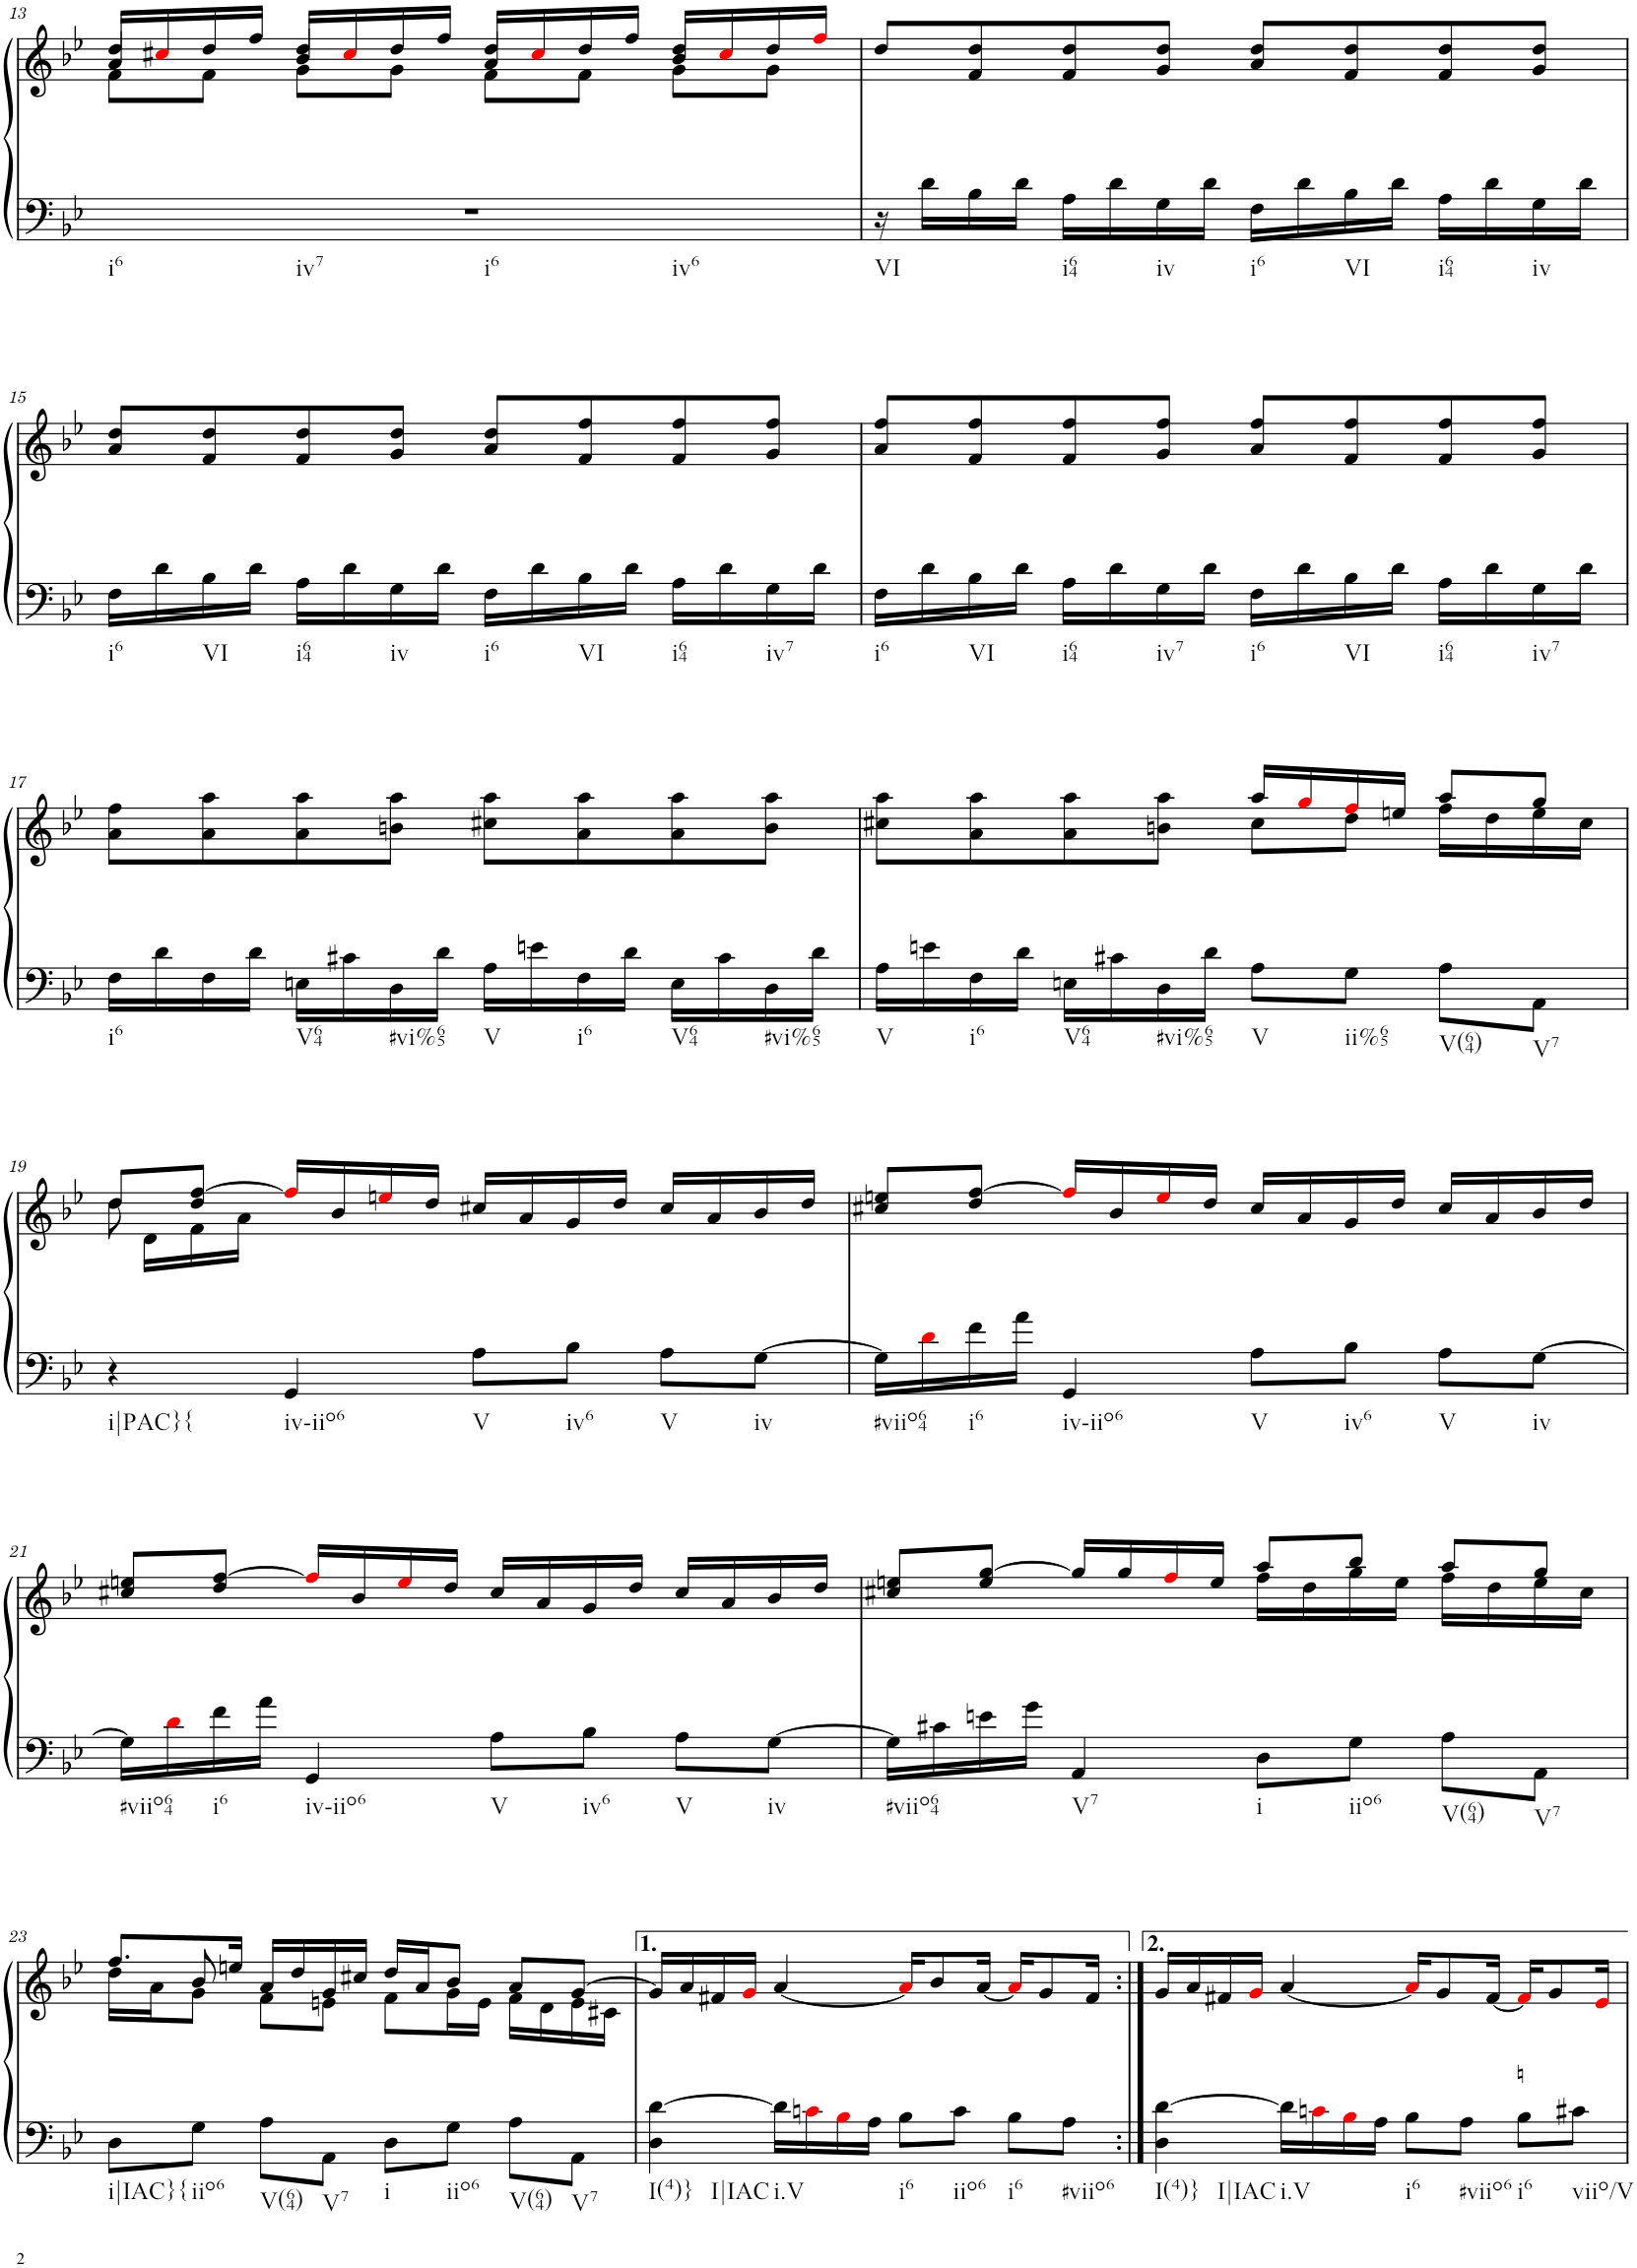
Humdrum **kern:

**kern	**kern
*part1	*part1
*staff2	*staff1
*I"Piano	*
*I'Pno.	*
!!LO:PB:g=z
*clefF4	*clefG2
*k[b-e-]	*k[b-e-]
*M4/4	*M4/4
*met(c)	*met(c)
=13	=13
*	*^
*	*	*^
!LO:TX:b:t=i6	!	!	!
!LO:TX:b:t=iv7	!	!	!
!LO:TX:b:t=i6	!	!	!
!LO:TX:b:t=iv6	!	!	!
1r	16dd/LL	8f\L	4a/
.	16cc#Xi/	.	.
.	16dd/	8f\J	.
.	16ff/JJ	.	.
.	16dd/LL	8g\L	4b-/
.	16cc#i/	.	.
.	16dd/	8g\J	.
.	16ff/JJ	.	.
.	16dd/LL	8f\L	4a/
.	16cc#i/	.	.
.	16dd/	8f\J	.
.	16ff/JJ	.	.
.	16dd/LL	8g\L	4b-/
.	16cc#i/	.	.
.	16dd/	8g\J	.
.	16ffi/JJ	.	.
*	*v	*v	*v
=14	=14
!LO:TX:b:t=VI	!
16r	8dd/L
16d\LL	.
16B-\	8f/ 8dd/
16d\JJ	.
!LO:TX:b:t=i64	!
16A\LL	8f/ 8dd/
16d\	.
!LO:TX:b:t=iv	!
16G\	8g/ 8dd/J
16d\JJ	.
!LO:TX:b:t=i6	!
16F\LL	8a/ 8dd/L
16d\	.
!LO:TX:b:t=VI	!
16B-\	8f/ 8dd/
16d\JJ	.
!LO:TX:b:t=i64	!
16A\LL	8f/ 8dd/
16d\	.
!LO:TX:b:t=iv	!
16G\	8g/ 8dd/J
16d\JJ	.
!!LO:LB:g=z
=15	=15
!LO:TX:b:t=i6	!
16F\LL	8a/ 8dd/L
16d\	.
!LO:TX:b:t=VI	!
16B-\	8f/ 8dd/
16d\JJ	.
!LO:TX:b:t=i64	!
16A\LL	8f/ 8dd/
16d\	.
!LO:TX:b:t=iv	!
16G\	8g/ 8dd/J
16d\JJ	.
!LO:TX:b:t=i6	!
16F\LL	8a/ 8dd/L
16d\	.
!LO:TX:b:t=VI	!
16B-\	8f/ 8ff/
16d\JJ	.
!LO:TX:b:t=i64	!
16A\LL	8f/ 8ff/
16d\	.
!LO:TX:b:t=iv7	!
16G\	8g/ 8ff/J
16d\JJ	.
=16	=16
!LO:TX:b:t=i6	!
16F\LL	8a/ 8ff/L
16d\	.
!LO:TX:b:t=VI	!
16B-\	8f/ 8ff/
16d\JJ	.
!LO:TX:b:t=i64	!
16A\LL	8f/ 8ff/
16d\	.
!LO:TX:b:t=iv7	!
16G\	8g/ 8ff/J
16d\JJ	.
!LO:TX:b:t=i6	!
16F\LL	8a/ 8ff/L
16d\	.
!LO:TX:b:t=VI	!
16B-\	8f/ 8ff/
16d\JJ	.
!LO:TX:b:t=i64	!
16A\LL	8f/ 8ff/
16d\	.
!LO:TX:b:t=iv7	!
16G\	8g/ 8ff/J
16d\JJ	.
!!LO:LB:g=z
=17	=17
!LO:TX:b:t=i6	!
16F\LL	8a\ 8ff\L
16d\	.
16F\	8a\ 8aa\
16d\JJ	.
!LO:TX:b:t=V64	!
16En\LL	8a\ 8aa\
16c#X\	.
!LO:TX:b:t=#vi%65	!
16D\	8bn\ 8aa\J
16d\JJ	.
!LO:TX:b:t=V	!
16A\LL	8cc#X\ 8aa\L
16en\	.
!LO:TX:b:t=i6	!
16F\	8a\ 8aa\
16d\JJ	.
!LO:TX:b:t=V64	!
16E\LL	8a\ 8aa\
16c#\	.
!LO:TX:b:t=#vi%65	!
16D\	8b\ 8aa\J
16d\JJ	.
=18	=18
*	*^
!LO:TX:b:t=V	!	!
16A\LL	8cc#X\ 8aa\L	2ryy
16en\	.	.
!LO:TX:b:t=i6	!	!
16F\	8a\ 8aa\	.
16d\JJ	.	.
!LO:TX:b:t=V64	!	!
16En\LL	8a\ 8aa\	.
16c#X\	.	.
!LO:TX:b:t=#vi%65	!	!
16D\	8bn\ 8aa\J	.
16d\JJ	.	.
!LO:TX:b:t=V	!	!
8A\L	16aa/LL	8cc#\L
.	16ggi/	.
!LO:TX:b:t=ii%65	!	!
8G\J	16ffi/	8dd\J
.	16een/JJ	.
!LO:TX:b:t=V(64)	!	!
8A\L	8aa/L	16ff\LL
.	.	16dd\
!LO:TX:b:t=V7	!	!
8AA\J	8gg/J	16ee\
.	.	16cc#\JJ
!!LO:LB:g=z
=19	=19	=19
*	*	*^
!LO:TX:b:t=i|PAC}{	!	!	!
4r	8dd/L	8dd\	16ryy
.	.	.	16d\LL
.	8dd/ [8ff/J	2..ryy	16f\
.	.	.	16a\JJ
!LO:TX:b:t=iv-iio6	!	!	!
4GG/	16ffi/LL]	.	2.ryy
.	16b-/	.	.
.	16eeni/	.	.
.	16dd/JJ	.	.
!LO:TX:b:t=V	!	!	!
8A\L	16cc#X/LL	.	.
.	16a/	.	.
!LO:TX:b:t=iv6	!	!	!
8B-\J	16g/	.	.
.	16dd/JJ	.	.
!LO:TX:b:t=V	!	!	!
8A\L	16cc#/LL	.	.
.	16a/	.	.
!LO:TX:b:t=iv	!	!	!
[8G\J	16b-/	.	.
.	16dd/JJ	.	.
*	*v	*v	*v
=20	=20
!LO:TX:b:t=#viio64	!
16G\LL]	8cc#X/ 8een/L
16di\	.
!LO:TX:b:t=i6	!
16f\	8dd/ [8ff/J
16a\JJ	.
!LO:TX:b:t=iv-iio6	!
4GG/	16ffi/LL]
.	16b-/
.	16eei/
.	16dd/JJ
!LO:TX:b:t=V	!
8A\L	16cc#/LL
.	16a/
!LO:TX:b:t=iv6	!
8B-\J	16g/
.	16dd/JJ
!LO:TX:b:t=V	!
8A\L	16cc#/LL
.	16a/
!LO:TX:b:t=iv	!
[8G\J	16b-/
.	16dd/JJ
!!LO:LB:g=z
=21	=21
!LO:TX:b:t=#viio64	!
16G\LL]	8cc#X/ 8een/L
16di\	.
!LO:TX:b:t=i6	!
16f\	8dd/ [8ff/J
16a\JJ	.
!LO:TX:b:t=iv-iio6	!
4GG/	16ffi/LL]
.	16b-/
.	16eei/
.	16dd/JJ
!LO:TX:b:t=V	!
8A\L	16cc#/LL
.	16a/
!LO:TX:b:t=iv6	!
8B-\J	16g/
.	16dd/JJ
!LO:TX:b:t=V	!
8A\L	16cc#/LL
.	16a/
!LO:TX:b:t=iv	!
[8G\J	16b-/
.	16dd/JJ
=22	=22
*	*^
!LO:TX:b:t=#viio64	!	!
16G\LL]	8cc#X/ 8een/L	2ryy
16c#X\	.	.
16en\	8ee/ [8gg/J	.
16g\JJ	.	.
!LO:TX:b:t=V7	!	!
4AA/	16gg/LL]	.
.	16gg/	.
.	16ffi/	.
.	16ee/JJ	.
!LO:TX:b:t=i	!	!
8D\L	8aa/L	16ff\LL
.	.	16dd\
!LO:TX:b:t=iio6	!	!
8G\J	8bb-/J	16gg\
.	.	16ee\JJ
!LO:TX:b:t=V(64)	!	!
8A\L	8aa/L	16ff\LL
.	.	16dd\
!LO:TX:b:t=V7	!	!
8AA\J	8gg/J	16ee\
.	.	16cc#\JJ
!!LO:LB:g=z
=23	=23	=23
*	*	*^
!LO:TX:b:t=i|IAC}{	!	!	!
8D\L	8.ff/L	16dd\LL	8ryy
.	.	16a\J	.
!LO:TX:b:t=iio6	!	!	!
8G\J	.	8g\J	8b-/
.	16een/Jk	.	.
!LO:TX:b:t=V(64)	!	!	!
8A\L	16a/LL	8f\L	2.ryy
.	16dd/	.	.
!LO:TX:b:t=V7	!	!	!
8AA\J	16g/	8en\J	.
.	16cc#X/JJ	.	.
!LO:TX:b:t=i	!	!	!
8D\L	16dd/LL	8f\L	.
.	16a/J	.	.
!LO:TX:b:t=iio6	!	!	!
8G\J	8b-/J	16g\L	.
.	.	16e\JJ	.
!LO:TX:b:t=V(64)	!	!	!
8A\L	8a/L	16f\LL	.
.	.	16d\	.
!LO:TX:b:t=V7	!	!	!
8AA\J	[8g/J	16e\	.
.	.	16c#X\JJ	.
*	*	*v	*v
=24	=24	=24
!LO:TX:b:t=I(4)}	!	!
!LO:TX:b:t=I|IAC	!	!
*	*v	*v
4D\ [4d\	16g/LL]
.	16a/
.	16f#X/
.	16gi/JJ
!LO:TX:b:t=i.V	!
16d\LL]	[4a/
16cni\	.
16B-i\	.
16A\JJ	.
!LO:TX:b:t=i6	!
8B-\L	16ai/KL]
.	8b-/
!LO:TX:b:t=iio6	!
8c\J	.
.	[16a/Jk
!LO:TX:b:t=i6	!
8B-\L	16ai/KL]
.	8g/
!LO:TX:b:t=#viio6	!
8A\J	.
.	16f#/Jk
=24X1:|!	=24X1:|!
!LO:TX:b:t=I(4)}	!
!LO:TX:b:t=I|IAC	!
4D\ [>4d\	16g/LL
.	16a/
.	16f#X/
.	16gi/JJ
!LO:TX:b:t=i.V	!
16d\LL]	[4a/
16cni\	.
16B-i\	.
16A\JJ	.
!LO:TX:b:t=i6	!
8B-\L	16ai/KL]
.	8g/
!LO:TX:b:t=#viio6	!
8A\J	.
.	[16f#/Jk
!LO:TX:a:t=♮	!
!LO:TX:b:t=i6	!
8B-\L	16f#i/KL]
.	8g/
!LO:TX:b:t=viio/V	!
8c#X\J	.
.	16e-i/Jk
=	=
*-	*-
